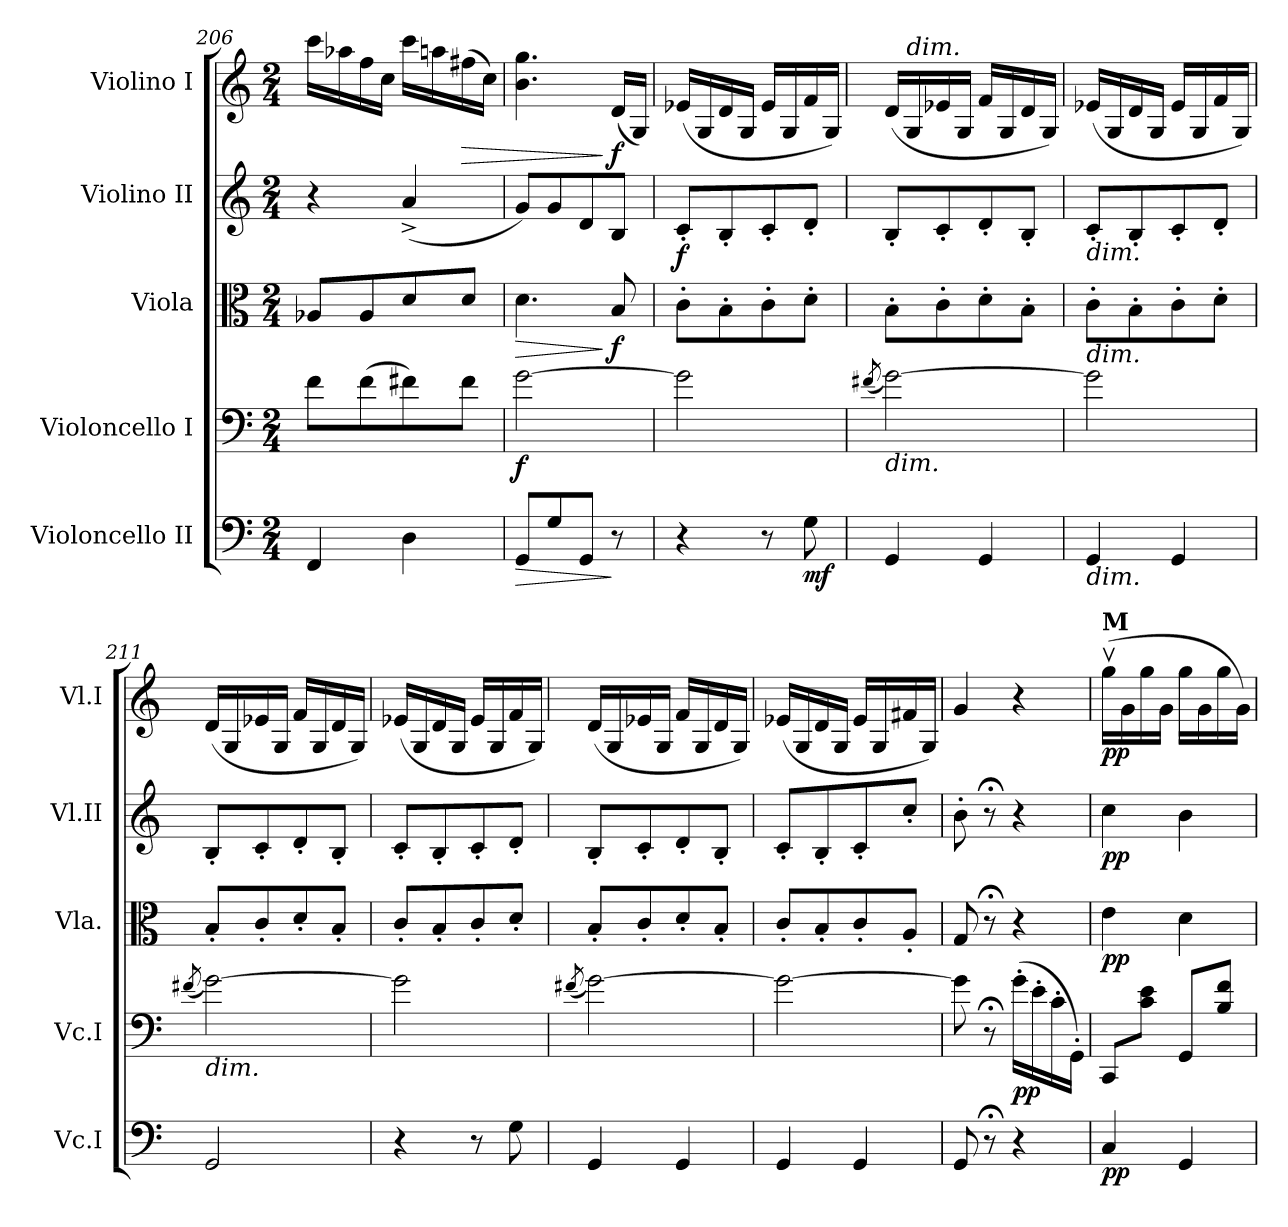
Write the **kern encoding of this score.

**kern	**dynam	**kern	**dynam	**kern	**dynam	**kern	**dynam	**kern	**dynam
*part5	*part5	*part4	*part4	*part3	*part3	*part2	*part2	*part1	*part1
*staff5	*staff5	*staff4	*staff4	*staff3	*staff3	*staff2	*staff2	*staff1	*staff1
*I"Violoncello II	*	*I"Violoncello I	*	*I"Viola	*	*I"Violino II	*	*I"Violino I	*
*I'Vc.I	*	*I'Vc.I	*	*I'Vla.	*	*I'Vl.II	*	*I'Vl.I	*
*clefF4	*	*clefF4	*	*clefC3	*	*clefG2	*	*clefG2	*
*k[]	*	*k[]	*	*k[]	*	*k[]	*	*k[]	*
*M2/4	*	*M2/4	*	*M2/4	*	*M2/4	*	*M2/4	*
=206	=206	=206	=206	=206	=206	=206	=206	=206	=206
4FF/	.	8f\L	.	8A-X/L	.	4r	.	16ccc\LL	.
.	.	.	.	.	.	.	.	16aa-X\	.
.	.	(>8f\	.	8A-/	.	.	.	16ff\	.
.	.	.	.	.	.	.	.	16cc\JJ	.
4D\	.	8f#X\)	.	8d/	.	(<4a^/	.	16ccc\LL	.
.	.	.	.	.	.	.	.	16aan\	.
!	!	!	!	!	!	!	!	!	!LO:HP:b
.	.	8f#\J	.	8d/J	.	.	.	(>16ff#X\	>
.	.	.	.	.	.	.	.	16cc\JJ)	.
=207	=207	=207	=207	=207	=207	=207	=207	=207	=207
!	!LO:HP:b	!	!LO:DY:b	!	!LO:HP:b	!	!	!	!
8GG/L	>	[2g\	f	4.d\	>	8g/L)	.	4.b\ 4.gg\	.
8G/	.	.	.	.	.	8g/	.	.	.
8GG/J	.	.	.	.	.	8d/	.	.	.
!	!	!	!	!	!LO:DY:n=1:b	!	!	!	!LO:DY:n=1:b
8r	]	.	.	8B/	] f	8B/J	.	(<16d/LL	] f
.	.	.	.	.	.	.	.	16G/JJ)	.
=208	=208	=208	=208	=208	=208	=208	=208	=208	=208
!	!	!	!	!	!	!	!LO:DY:b	!	!
4r	.	2g\]	.	8c'\L	.	8c'/L	f	(<16e-X/LL	.
.	.	.	.	.	.	.	.	16G/	.
.	.	.	.	8B'\	.	8B'/	.	16d/	.
.	.	.	.	.	.	.	.	16G/JJ	.
8r	.	.	.	8c'\	.	8c'/	.	16e-/LL	.
.	.	.	.	.	.	.	.	16G/	.
!	!LO:DY:b	!	!	!	!	!	!	!	!
8G\	mf	.	.	8d'\J	.	8d'/J	.	16f/	.
.	.	.	.	.	.	.	.	16G/JJ)	.
=209	=209	=209	=209	=209	=209	=209	=209	=209	=209
.	.	(<8qf#X/	.	.	.	.	.	.	.
!	!	!LO:TX:b:i:t=dim.	!	!	!	!	!	!	!
4GG/	.	[2g\)	.	8B'\L	.	8B'/L	.	(<16d/LL	.
!	!	!	!	!	!	!	!	!LO:TX:a:i:t=dim.	!
.	.	.	.	.	.	.	.	16G/	.
.	.	.	.	8c'\	.	8c'/	.	16e-X/	.
.	.	.	.	.	.	.	.	16G/JJ	.
4GG/	.	.	.	8d'\	.	8d'/	.	16f/LL	.
.	.	.	.	.	.	.	.	16G/	.
.	.	.	.	8B'\J	.	8B'/J	.	16d/	.
.	.	.	.	.	.	.	.	16G/JJ)	.
!!LO:LB:g=z
=210	=210	=210	=210	=210	=210	=210	=210	=210	=210
!	!	!	!	!	!	!LO:TX:b:i:t=dim.	!	!	!
!	!	!	!	!LO:TX:b:i:t=dim.	!	!	!	!	!
!LO:TX:b:i:t=dim.	!	!	!	!	!	!	!	!	!
4GG/	.	2g\]	.	8c'\L	.	8c'/L	.	(<16e-X/LL	.
.	.	.	.	.	.	.	.	16G/	.
.	.	.	.	8B'\	.	8B'/	.	16d/	.
.	.	.	.	.	.	.	.	16G/JJ	.
4GG/	.	.	.	8c'\	.	8c'/	.	16e-/LL	.
.	.	.	.	.	.	.	.	16G/	.
.	.	.	.	8d'\J	.	8d'/J	.	16f/	.
.	.	.	.	.	.	.	.	16G/JJ)	.
=211	=211	=211	=211	=211	=211	=211	=211	=211	=211
.	.	(<8qf#X/	.	.	.	.	.	.	.
!	!	!LO:TX:b:i:t=dim.	!	!	!	!	!	!	!
2GG/	.	[2g\)	.	8B'/L	.	8B'/L	.	(<16d/LL	.
.	.	.	.	.	.	.	.	16G/	.
.	.	.	.	8c'/	.	8c'/	.	16e-X/	.
.	.	.	.	.	.	.	.	16G/JJ	.
.	.	.	.	8d'/	.	8d'/	.	16f/LL	.
.	.	.	.	.	.	.	.	16G/	.
.	.	.	.	8B'/J	.	8B'/J	.	16d/	.
.	.	.	.	.	.	.	.	16G/JJ)	.
=212	=212	=212	=212	=212	=212	=212	=212	=212	=212
4r	.	2g\]	.	8c'/L	.	8c'/L	.	(<16e-X/LL	.
.	.	.	.	.	.	.	.	16G/	.
.	.	.	.	8B'/	.	8B'/	.	16d/	.
.	.	.	.	.	.	.	.	16G/JJ	.
8r	.	.	.	8c'/	.	8c'/	.	16e-/LL	.
.	.	.	.	.	.	.	.	16G/	.
8G\	.	.	.	8d'/J	.	8d'/J	.	16f/	.
.	.	.	.	.	.	.	.	16G/JJ)	.
=213	=213	=213	=213	=213	=213	=213	=213	=213	=213
.	.	(<8qf#X/	.	.	.	.	.	.	.
4GG/	.	[2g\)	.	8B'/L	.	8B'/L	.	(<16d/LL	.
.	.	.	.	.	.	.	.	16G/	.
.	.	.	.	8c'/	.	8c'/	.	16e-X/	.
.	.	.	.	.	.	.	.	16G/JJ	.
4GG/	.	.	.	8d'/	.	8d'/	.	16f/LL	.
.	.	.	.	.	.	.	.	16G/	.
.	.	.	.	8B'/J	.	8B'/J	.	16d/	.
.	.	.	.	.	.	.	.	16G/JJ)	.
=214	=214	=214	=214	=214	=214	=214	=214	=214	=214
4GG/	.	2g\_	.	8c'/L	.	8c'/L	.	(<16e-X/LL	.
.	.	.	.	.	.	.	.	16G/	.
.	.	.	.	8B'/	.	8B'/	.	16d/	.
.	.	.	.	.	.	.	.	16G/JJ	.
4GG/	.	.	.	8c'/	.	8c'/	.	16e-/LL	.
.	.	.	.	.	.	.	.	16G/	.
.	.	.	.	8A'/J	.	8cc'/J	.	16f#X/	.
.	.	.	.	.	.	.	.	16G/JJ)	.
!!LO:PB:g=z
=215	=215	=215	=215	=215	=215	=215	=215	=215	=215
8GG/	.	8g\]	.	8G/	.	8b'\	.	4g/	.
8r;<	.	8r;<	.	8r;<	.	8r;<	.	.	.
!	!	!	!LO:DY:b	!	!	!	!	!	!
4r	.	(>16g'\LL	pp	4r	.	4r	.	4r	.
.	.	16e'\	.	.	.	.	.	.	.
.	.	16c'\	.	.	.	.	.	.	.
.	.	16GG'\JJ)	.	.	.	.	.	.	.
=216	=216	=216	=216	=216	=216	=216	=216	=216	=216
!	!	!	!	!	!	!	!	!LO:TX:B:t=M	!
!	!LO:DY:b	!	!	!	!LO:DY:b	!	!LO:DY:b	!	!LO:DY:b
4C/	pp	8CC/L	.	4e\	pp	4cc\	pp	(>16ggv\LL	pp
.	.	.	.	.	.	.	.	16g\	.
.	.	8c\ 8e\J	.	.	.	.	.	16gg\	.
.	.	.	.	.	.	.	.	16g\JJ	.
4GG/	.	8GG/L	.	4d\	.	4b\	.	16gg\LL	.
.	.	.	.	.	.	.	.	16g\	.
.	.	8B\ 8f\J	.	.	.	.	.	16gg\	.
.	.	.	.	.	.	.	.	16g\JJ)	.
=	=	=	=	=	=	=	=	=	=
*-	*-	*-	*-	*-	*-	*-	*-	*-	*-
